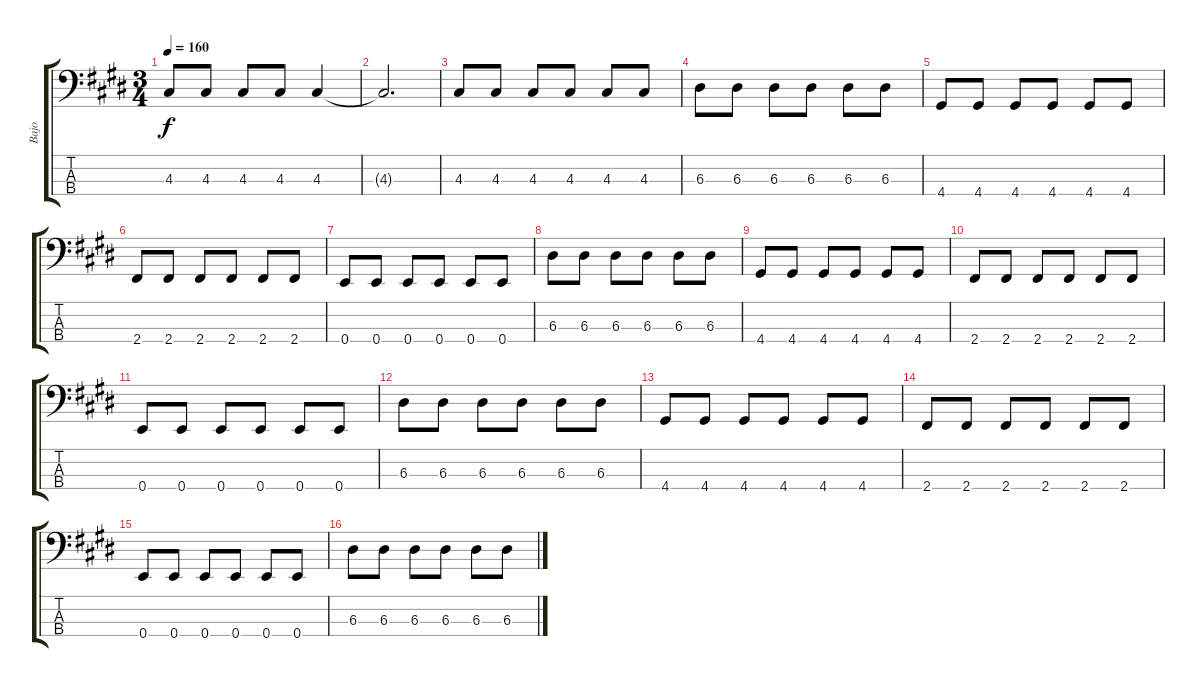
\track ("Bajo" "Bajo") {instrument electricbassfinger}
\staff {score tabs}
\tuning (G2 D2 A1 E1) {hide}
\ts (3 4)
\tempo 160
\clef f4
\ks c#minor
4.3.8{dy f} 4.3.8 4.3.8 4.3.8 4.3.4 |
4.3{t}.2{d} |
4.3.8 4.3.8 4.3.8 4.3.8 4.3.8 4.3.8 |
6.3.8 6.3.8 6.3.8 6.3.8 6.3.8 6.3.8 |
4.4.8 4.4.8 4.4.8 4.4.8 4.4.8 4.4.8 |
2.4.8 2.4.8 2.4.8 2.4.8 2.4.8 2.4.8 |
0.4.8 0.4.8 0.4.8 0.4.8 0.4.8 0.4.8 |
6.3.8 6.3.8 6.3.8 6.3.8 6.3.8 6.3.8 |
4.4.8 4.4.8 4.4.8 4.4.8 4.4.8 4.4.8 |
2.4.8 2.4.8 2.4.8 2.4.8 2.4.8 2.4.8 |
0.4.8 0.4.8 0.4.8 0.4.8 0.4.8 0.4.8 |
6.3.8 6.3.8 6.3.8 6.3.8 6.3.8 6.3.8 |
4.4.8 4.4.8 4.4.8 4.4.8 4.4.8 4.4.8 |
2.4.8 2.4.8 2.4.8 2.4.8 2.4.8 2.4.8 |
0.4.8 0.4.8 0.4.8 0.4.8 0.4.8 0.4.8 |
6.3.8 6.3.8 6.3.8 6.3.8 6.3.8 6.3.8
